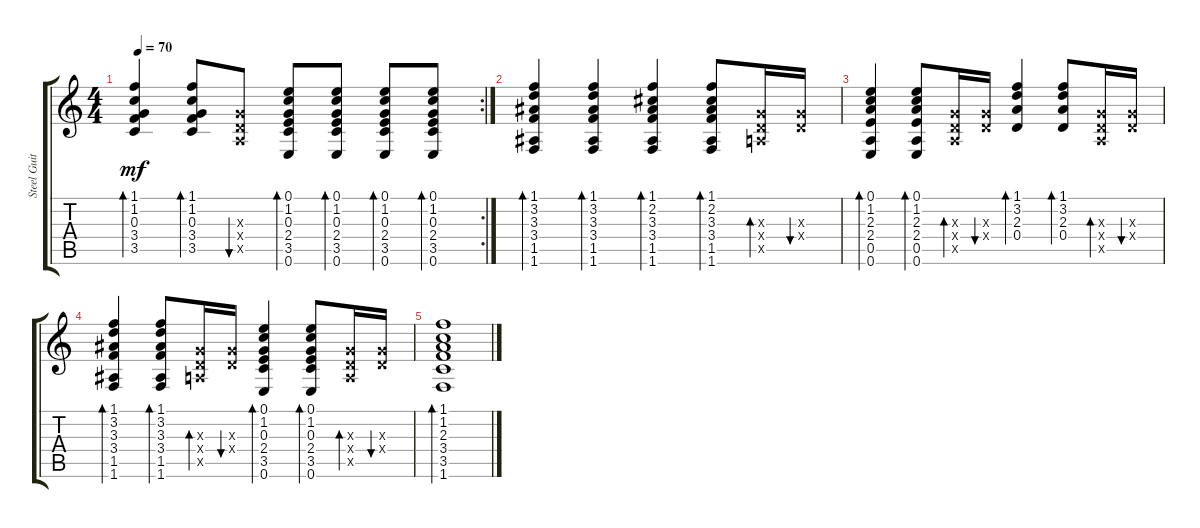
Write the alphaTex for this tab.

\track ("Steel Guitar" "Steel Guit") {instrument acousticguitarsteel}
\staff {score tabs}
\tuning (E4 B3 G3 D3 A2 E2) {hide}
\rc 2
\ts (4 4)
\tempo 70
\clef g2
\ks c
(1.1 1.2 0.3 3.4 3.5).4{bd 30 dy mf} (1.1 1.2 0.3 3.4 3.5).8{bd 30} (0.3{x} 0.4{x} 0.5{x}).8{bu 30} (0.1 1.2 0.3 2.4 3.5 0.6).8{bd 30} (0.1 1.2 0.3 2.4 3.5 0.6).8{bd 30} (0.1 1.2 0.3 2.4 3.5 0.6).8{bd 30} (0.1 1.2 0.3 2.4 3.5 0.6).8{bd 30} |
(1.1 3.2 3.3 3.4 1.5 1.6).4{bd 30} (1.1 3.2 3.3 3.4 1.5 1.6).4{bd 30} (1.1 2.2 3.3 3.4 1.5 1.6).4{bd 30} (1.1 2.2 3.3 3.4 1.5 1.6).8{bd 30} (0.3{x} 0.4{x} 0.5{x}).16{bd 30} (0.3{x} 0.4{x}).16{bu 30} |
(0.1 1.2 2.3 2.4 0.5 0.6).4{bd 30} (0.1 1.2 2.3 2.4 0.5 0.6).8{bd 30} (0.3{x} 0.4{x} 0.5{x}).16{bd 30} (0.3{x} 0.4{x}).16{bu 30} (1.1 3.2 2.3 0.4).4{bd 30} (1.1 3.2 2.3 0.4).8{bd 30} (0.3{x} 0.4{x} 0.5{x}).16{bd 30} (0.3{x} 0.4{x}).16{bu 30} |
(1.1 3.2 3.3 3.4 1.5 1.6).4{bd 30} (1.1 3.2 3.3 3.4 1.5 1.6).8{bd 30} (0.3{x} 0.4{x} 0.5{x}).16{bd 30} (0.3{x} 0.4{x}).16{bu 30} (0.1 1.2 0.3 2.4 3.5 0.6).4{bd 30} (0.1 1.2 0.3 2.4 3.5 0.6).8{bd 30} (0.3{x} 0.4{x} 0.5{x}).16{bd 30} (0.3{x} 0.4{x}).16{bu 30} |
(1.1 1.2 2.3 3.4 3.5 1.6).1{bd 120}
